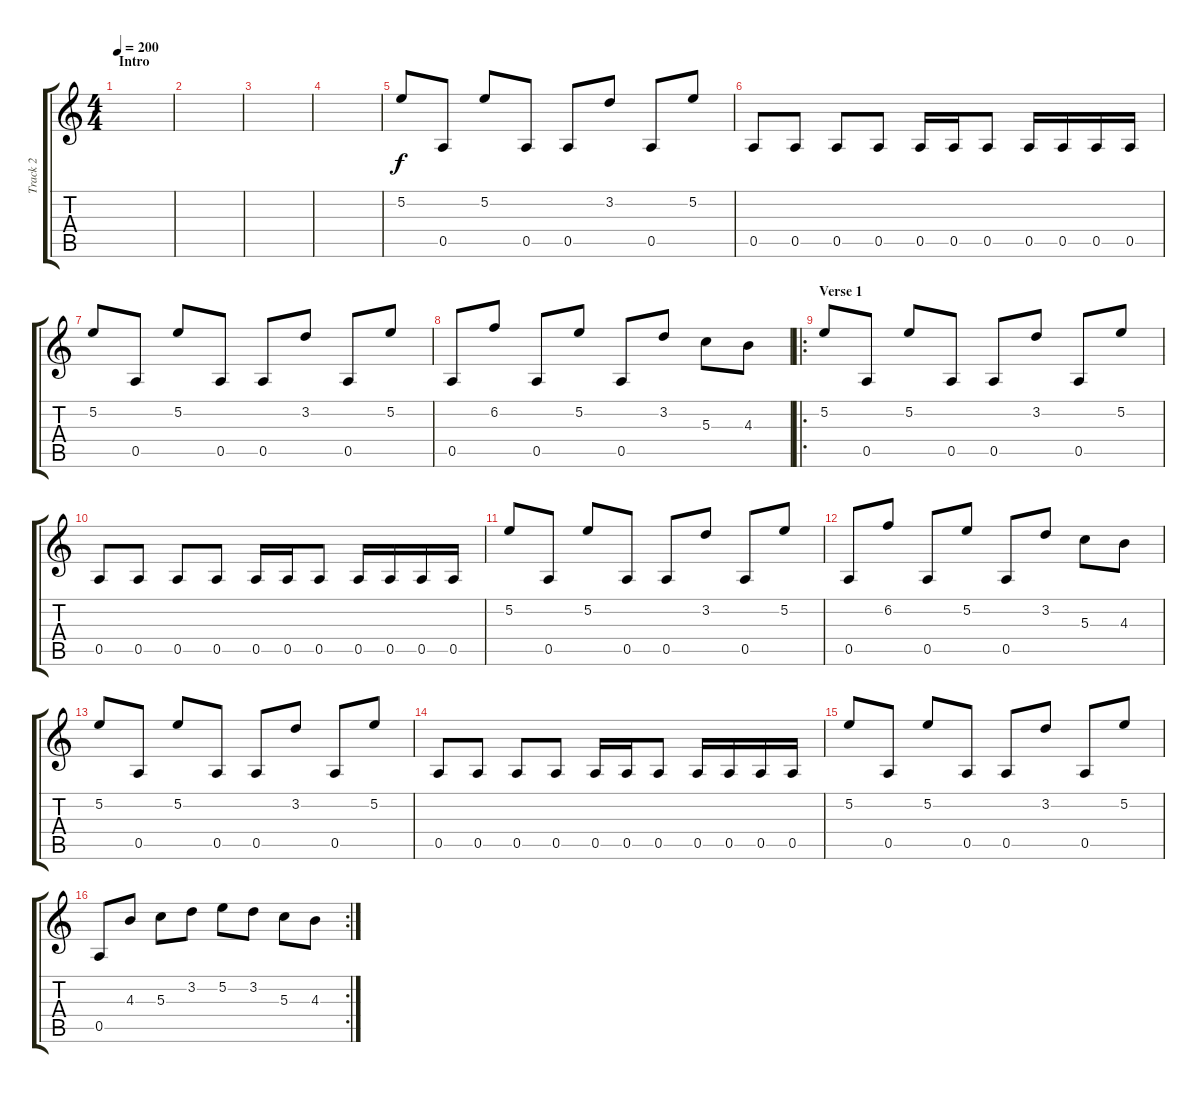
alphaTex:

\track ("Track 2" "Track 2") {instrument distortionguitar}
\staff {score tabs}
\tuning (E4 B3 G3 D3 A2 E2) {hide}
\ts (4 4)
\section ("" "Intro")
\tempo 200
\clef g2
\ks c
|
|
|
|
5.2.8 0.5.8 5.2.8 0.5.8 0.5.8 3.2.8 0.5.8 5.2.8 |
0.5.8 0.5.8 0.5.8 0.5.8 0.5.16 0.5.16 0.5.8 0.5.16 0.5.16 0.5.16 0.5.16 |
5.2.8 0.5.8 5.2.8 0.5.8 0.5.8 3.2.8 0.5.8 5.2.8 |
0.5.8 6.2.8 0.5.8 5.2.8 0.5.8 3.2.8 5.3.8 4.3.8 |
\ro
\section ("" "Verse 1")
5.2.8 0.5.8 5.2.8 0.5.8 0.5.8 3.2.8 0.5.8 5.2.8 |
0.5.8 0.5.8 0.5.8 0.5.8 0.5.16 0.5.16 0.5.8 0.5.16 0.5.16 0.5.16 0.5.16 |
5.2.8 0.5.8 5.2.8 0.5.8 0.5.8 3.2.8 0.5.8 5.2.8 |
0.5.8 6.2.8 0.5.8 5.2.8 0.5.8 3.2.8 5.3.8 4.3.8 |
5.2.8 0.5.8 5.2.8 0.5.8 0.5.8 3.2.8 0.5.8 5.2.8 |
0.5.8 0.5.8 0.5.8 0.5.8 0.5.16 0.5.16 0.5.8 0.5.16 0.5.16 0.5.16 0.5.16 |
5.2.8 0.5.8 5.2.8 0.5.8 0.5.8 3.2.8 0.5.8 5.2.8 |
\rc 2
0.5.8 4.3.8 5.3.8 3.2.8 5.2.8 3.2.8 5.3.8 4.3.8
